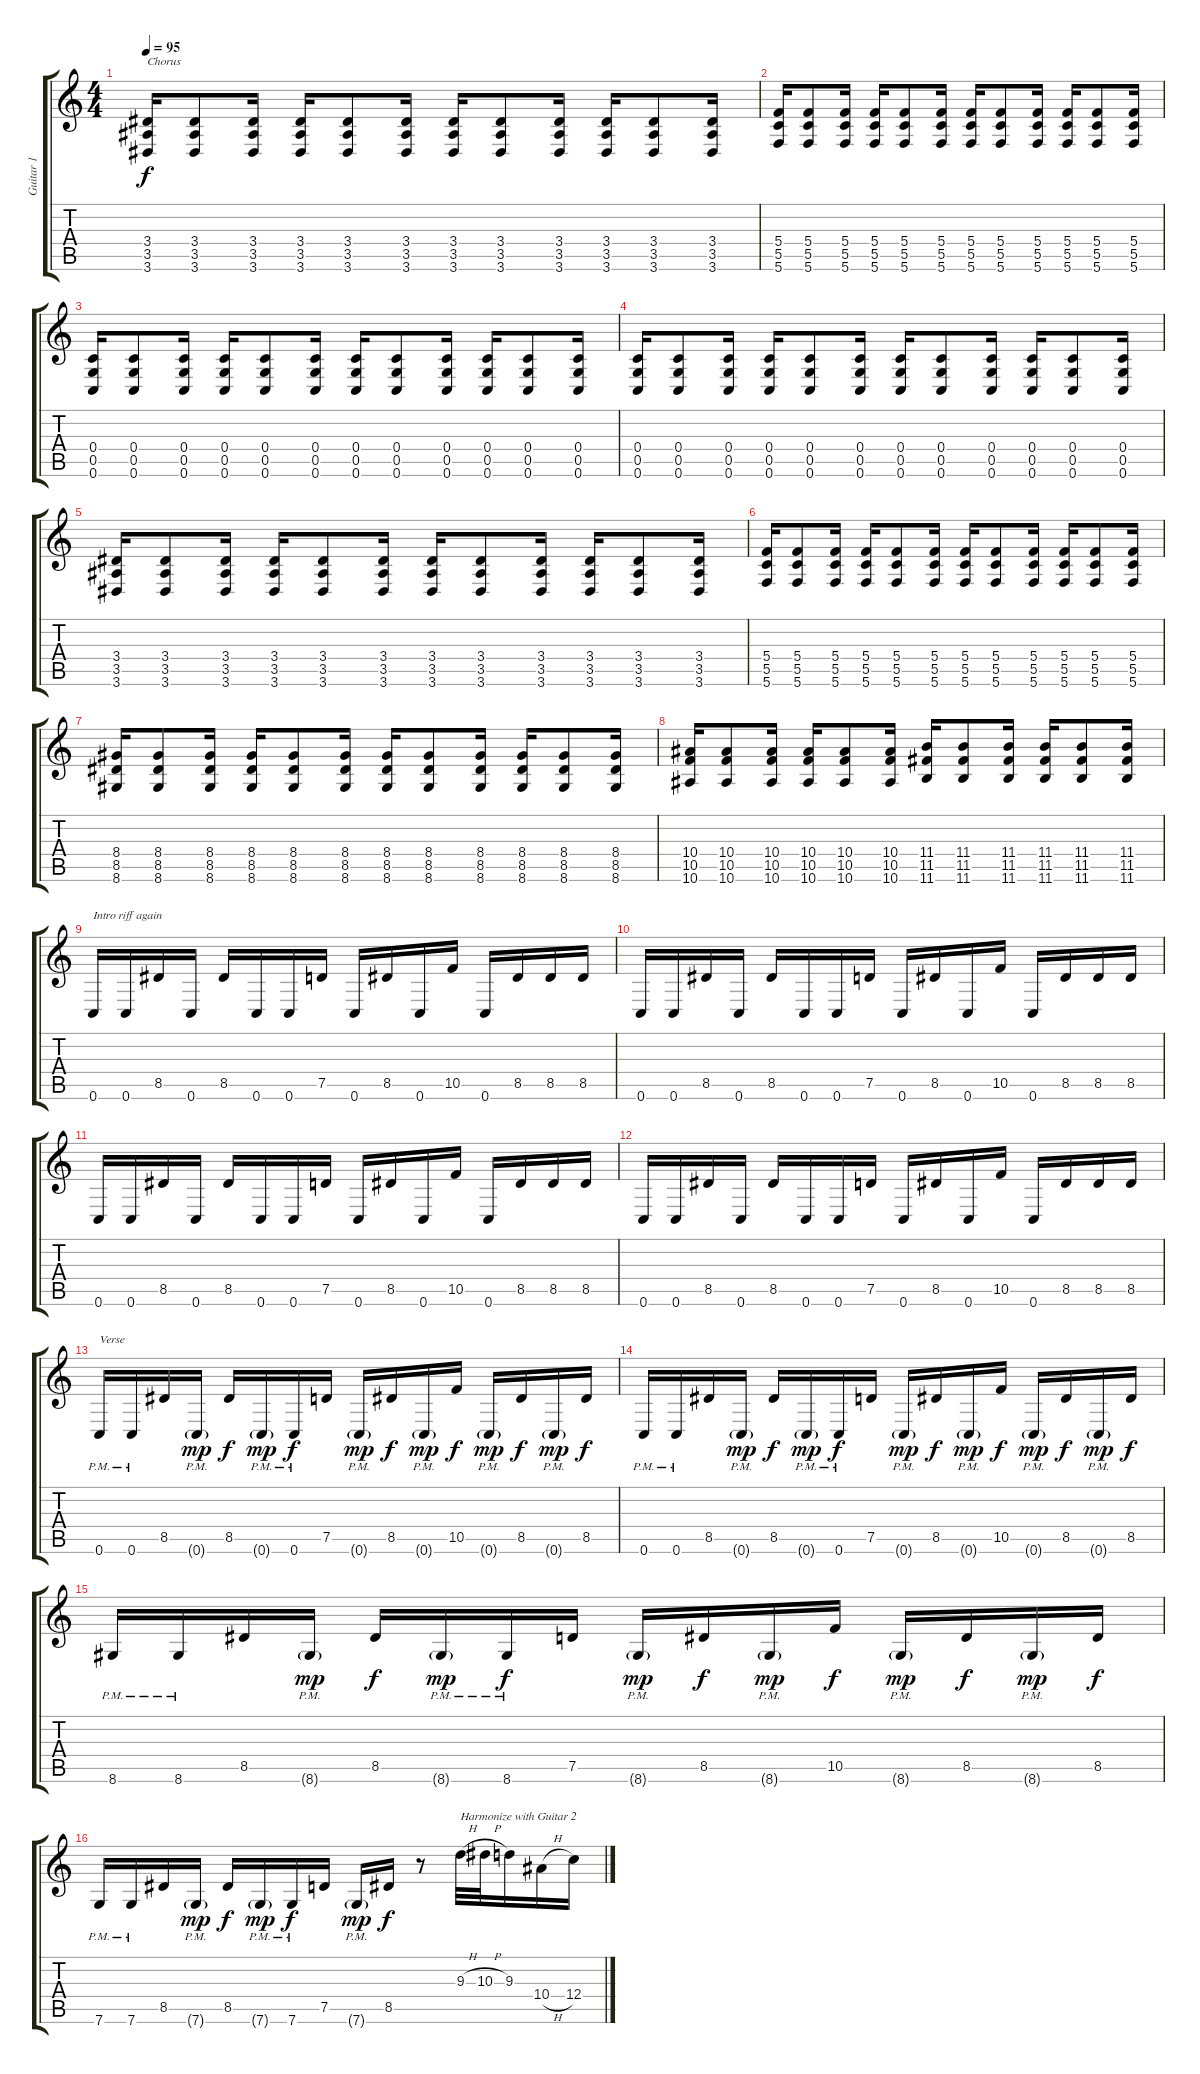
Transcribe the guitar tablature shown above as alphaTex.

\track ("Guitar 1" "Guitar 1") {instrument acousticguitarsteel}
\staff {score tabs}
\tuning (D4 A3 F3 C3 G2 C2) {hide}
\ts (4 4)
\tempo 95
\clef g2
\ks c
(3.4 3.5 3.6).16{txt "Chorus" dy f} (3.4 3.5 3.6).8 (3.4 3.5 3.6).16 (3.4 3.5 3.6).16 (3.4 3.5 3.6).8 (3.4 3.5 3.6).16 (3.4 3.5 3.6).16 (3.4 3.5 3.6).8 (3.4 3.5 3.6).16 (3.4 3.5 3.6).16 (3.4 3.5 3.6).8 (3.4 3.5 3.6).16 |
(5.4 5.5 5.6).16 (5.4 5.5 5.6).8 (5.4 5.5 5.6).16 (5.4 5.5 5.6).16 (5.4 5.5 5.6).8 (5.4 5.5 5.6).16 (5.4 5.5 5.6).16 (5.4 5.5 5.6).8 (5.4 5.5 5.6).16 (5.4 5.5 5.6).16 (5.4 5.5 5.6).8 (5.4 5.5 5.6).16 |
(0.4 0.5 0.6).16 (0.4 0.5 0.6).8 (0.4 0.5 0.6).16 (0.4 0.5 0.6).16 (0.4 0.5 0.6).8 (0.4 0.5 0.6).16 (0.4 0.5 0.6).16 (0.4 0.5 0.6).8 (0.4 0.5 0.6).16 (0.4 0.5 0.6).16 (0.4 0.5 0.6).8 (0.4 0.5 0.6).16 |
(0.4 0.5 0.6).16 (0.4 0.5 0.6).8 (0.4 0.5 0.6).16 (0.4 0.5 0.6).16 (0.4 0.5 0.6).8 (0.4 0.5 0.6).16 (0.4 0.5 0.6).16 (0.4 0.5 0.6).8 (0.4 0.5 0.6).16 (0.4 0.5 0.6).16 (0.4 0.5 0.6).8 (0.4 0.5 0.6).16 |
(3.4 3.5 3.6).16 (3.4 3.5 3.6).8 (3.4 3.5 3.6).16 (3.4 3.5 3.6).16 (3.4 3.5 3.6).8 (3.4 3.5 3.6).16 (3.4 3.5 3.6).16 (3.4 3.5 3.6).8 (3.4 3.5 3.6).16 (3.4 3.5 3.6).16 (3.4 3.5 3.6).8 (3.4 3.5 3.6).16 |
(5.4 5.5 5.6).16 (5.4 5.5 5.6).8 (5.4 5.5 5.6).16 (5.4 5.5 5.6).16 (5.4 5.5 5.6).8 (5.4 5.5 5.6).16 (5.4 5.5 5.6).16 (5.4 5.5 5.6).8 (5.4 5.5 5.6).16 (5.4 5.5 5.6).16 (5.4 5.5 5.6).8 (5.4 5.5 5.6).16 |
(8.4 8.5 8.6).16 (8.4 8.5 8.6).8 (8.4 8.5 8.6).16 (8.4 8.5 8.6).16 (8.4 8.5 8.6).8 (8.4 8.5 8.6).16 (8.4 8.5 8.6).16 (8.4 8.5 8.6).8 (8.4 8.5 8.6).16 (8.4 8.5 8.6).16 (8.4 8.5 8.6).8 (8.4 8.5 8.6).16 |
(10.4 10.5 10.6).16 (10.4 10.5 10.6).8 (10.4 10.5 10.6).16 (10.4 10.5 10.6).16 (10.4 10.5 10.6).8 (10.4 10.5 10.6).16 (11.4 11.5 11.6).16 (11.4 11.5 11.6).8 (11.4 11.5 11.6).16 (11.4 11.5 11.6).16 (11.4 11.5 11.6).8 (11.4 11.5 11.6).16 |
0.6.16{txt "Intro riff again"} 0.6.16 8.5.16 0.6.16 8.5.16 0.6.16 0.6.16 7.5.16 0.6.16 8.5.16 0.6.16 10.5.16 0.6.16 8.5.16 8.5.16 8.5.16 |
0.6.16 0.6.16 8.5.16 0.6.16 8.5.16 0.6.16 0.6.16 7.5.16 0.6.16 8.5.16 0.6.16 10.5.16 0.6.16 8.5.16 8.5.16 8.5.16 |
0.6.16 0.6.16 8.5.16 0.6.16 8.5.16 0.6.16 0.6.16 7.5.16 0.6.16 8.5.16 0.6.16 10.5.16 0.6.16 8.5.16 8.5.16 8.5.16 |
0.6.16 0.6.16 8.5.16 0.6.16 8.5.16 0.6.16 0.6.16 7.5.16 0.6.16 8.5.16 0.6.16 10.5.16 0.6.16 8.5.16 8.5.16 8.5.16 |
0.6{pm}.16{txt "Verse"} 0.6{pm}.16 8.5.16 0.6{g pm}.16{dy mp} 8.5.16{dy f} 0.6{g pm}.16{dy mp} 0.6{pm}.16{dy f} 7.5.16 0.6{g pm}.16{dy mp} 8.5.16{dy f} 0.6{g pm}.16{dy mp} 10.5.16{dy f} 0.6{g pm}.16{dy mp} 8.5.16{dy f} 0.6{g pm}.16{dy mp} 8.5.16{dy f} |
0.6{pm}.16 0.6{pm}.16 8.5.16 0.6{g pm}.16{dy mp} 8.5.16{dy f} 0.6{g pm}.16{dy mp} 0.6{pm}.16{dy f} 7.5.16 0.6{g pm}.16{dy mp} 8.5.16{dy f} 0.6{g pm}.16{dy mp} 10.5.16{dy f} 0.6{g pm}.16{dy mp} 8.5.16{dy f} 0.6{g pm}.16{dy mp} 8.5.16{dy f} |
8.6{pm}.16 8.6{pm}.16 8.5.16 8.6{g pm}.16{dy mp} 8.5.16{dy f} 8.6{g pm}.16{dy mp} 8.6{pm}.16{dy f} 7.5.16 8.6{g pm}.16{dy mp} 8.5.16{dy f} 8.6{g pm}.16{dy mp} 10.5.16{dy f} 8.6{g pm}.16{dy mp} 8.5.16{dy f} 8.6{g pm}.16{dy mp} 8.5.16{dy f} |
7.6{pm}.16 7.6{pm}.16 8.5.16 7.6{g pm}.16{dy mp} 8.5.16{dy f} 7.6{g pm}.16{dy mp} 7.6{pm}.16{dy f} 7.5.16 7.6{g pm}.16{dy mp} 8.5.16{dy f} r.8 9.3{h}.32{txt "Harmonize with Guitar 2"} 10.3{h}.32 9.3.16 10.4{h}.16 12.4.16
